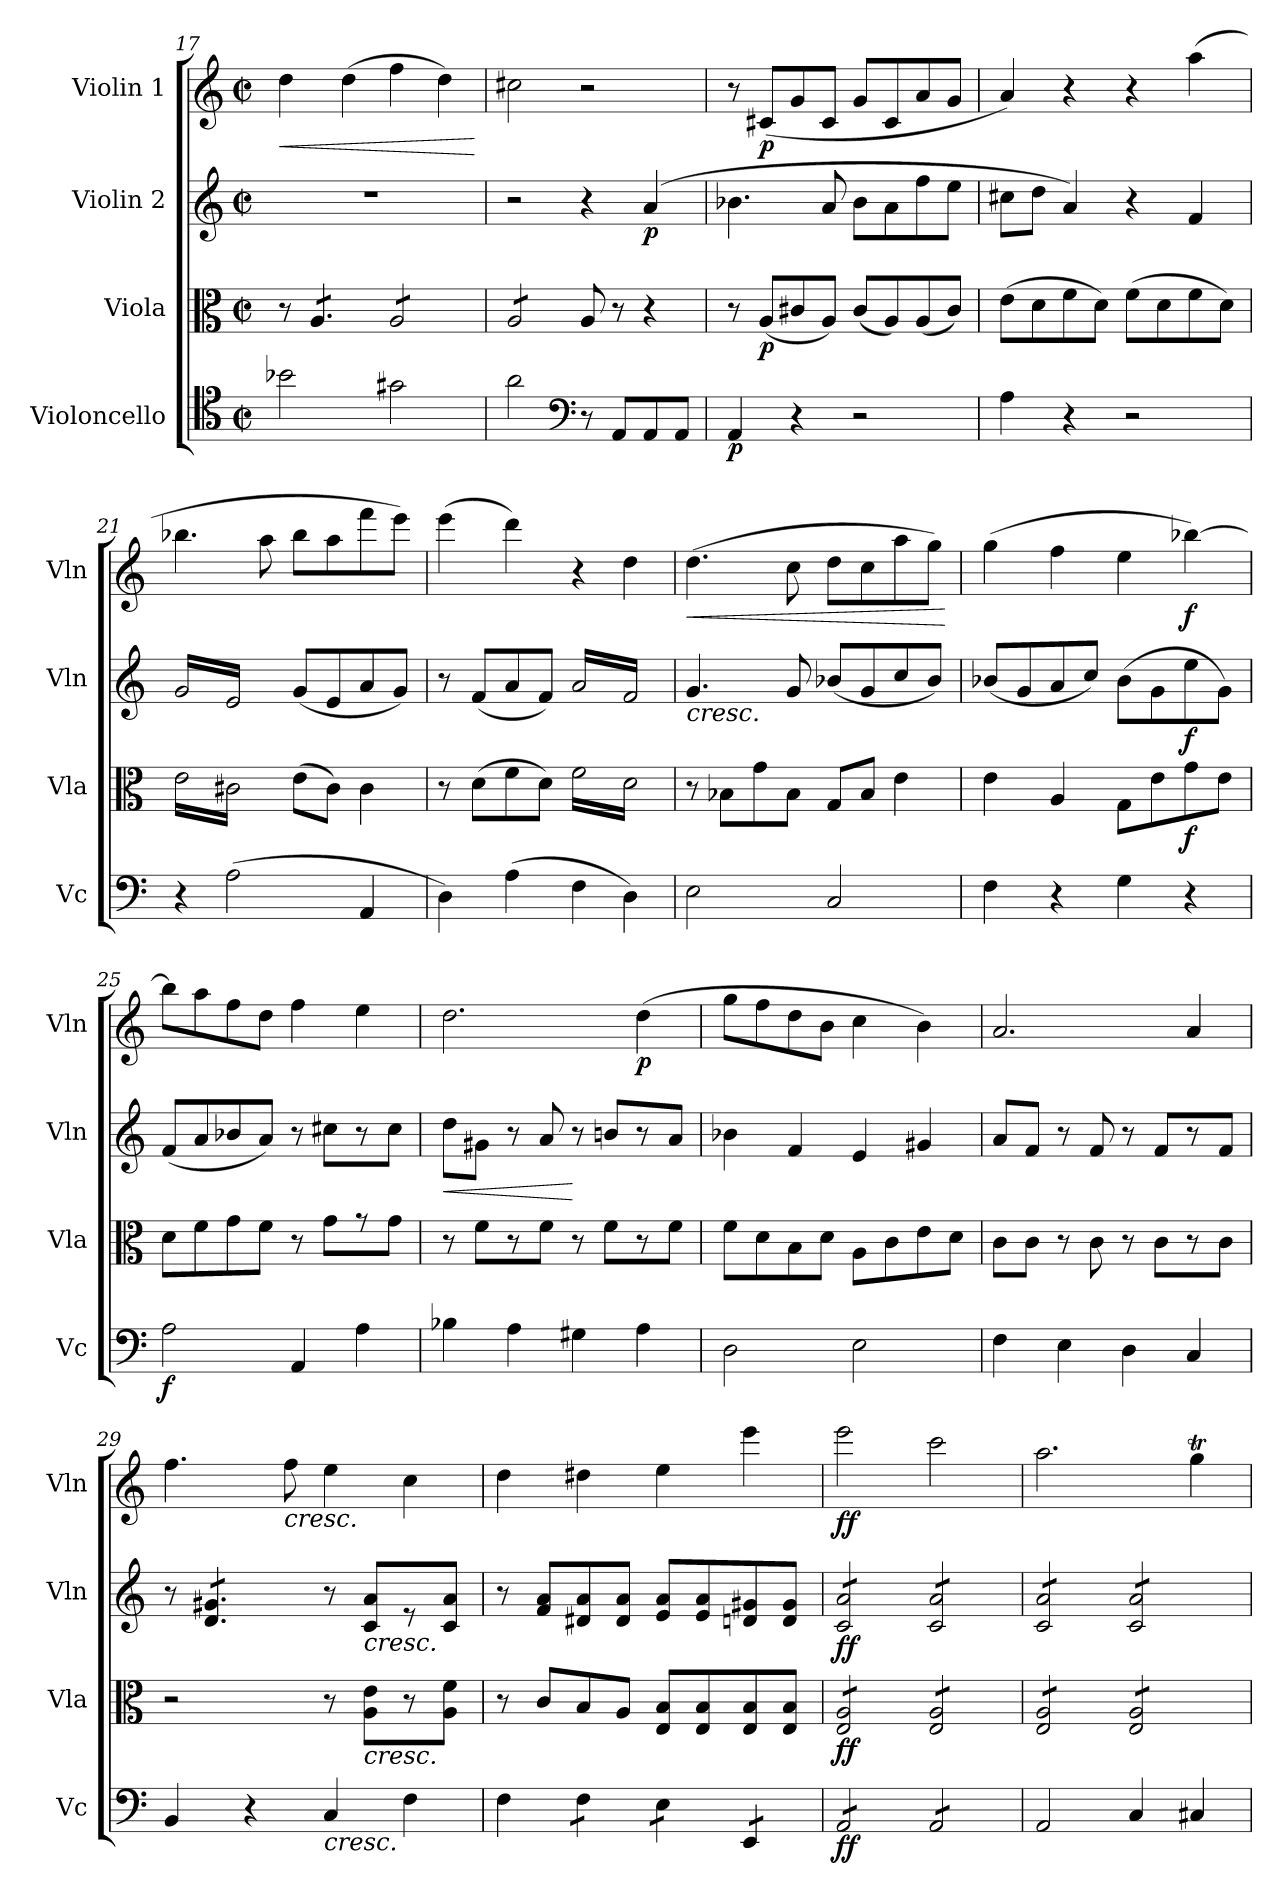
**kern	**dynam	**kern	**dynam	**kern	**dynam	**kern	**dynam
*part4	*part4	*part3	*part3	*part2	*part2	*part1	*part1
*staff4	*staff4	*staff3	*staff3	*staff2	*staff2	*staff1	*staff1
*I"Violoncello	*	*I"Viola	*	*I"Violin 2	*	*I"Violin 1	*
*I'Vc	*	*I'Vla	*	*I'Vln	*	*I'Vln	*
*clefC4	*	*clefC3	*	*clefG2	*	*clefG2	*
*k[]	*	*k[]	*	*k[]	*	*k[]	*
*M2/2	*	*M2/2	*	*M2/2	*	*M2/2	*
*met(c|)	*	*met(c|)	*	*met(c|)	*	*met(c|)	*
=17	=17	=17	=17	=17	=17	=17	=17
!	!	!	!	!	!	!	!LO:HP:b
2b-X\	.	8r	.	1r	.	4dd\	<
*	*	*tremolo	*	*	*	*	*
.	.	8A/L	.	.	.	.	.
.	.	8A/	.	.	.	(4dd\	.
.	.	8A/J	.	.	.	.	.
2g#X\	.	8A/L	.	.	.	4ff\	.
.	.	8A/	.	.	.	.	.
.	.	8A/	.	.	.	4dd\)	.
.	.	8A/J	.	.	.	.	.
.	.	.	.	.	.	.	[
!!LO:LB:g=z
=18	=18	=18	=18	=18	=18	=18	=18
2a\	.	8A/L	.	2r	.	2cc#X\	.
.	.	8A/	.	.	.	.	.
.	.	8A/	.	.	.	.	.
.	.	8A/J	.	.	.	.	.
*	*	*Xtremolo	*	*	*	*	*
*clefF4	*	*	*	*	*	*	*
8r	.	8A/	.	4r	.	2r	.
8AA/L	.	8r	.	.	.	.	.
!	!	!	!	!	!LO:DY:b	!	!
8AA/	.	4r	.	(4a/	p	.	.
8AA/J	.	.	.	.	.	.	.
=19	=19	=19	=19	=19	=19	=19	=19
!	!LO:DY:b	!	!	!	!	!	!
4AA/	p	8r	.	4.b-X\	.	8r	.
!	!	!	!LO:DY:b	!	!	!	!LO:DY:b
.	.	(8A/L	p	.	.	(8c#X/L	p
4r	.	8c#X/	.	.	.	8g/	.
.	.	8A/J)	.	8a/	.	8c#/J	.
2r	.	(8c#/L	.	8b-\L	.	8g/L	.
.	.	8A/)	.	8a\	.	8c#/	.
.	.	(8A/	.	8ff\	.	8a/	.
.	.	8c#/J)	.	8ee\J	.	8g/J	.
=20	=20	=20	=20	=20	=20	=20	=20
4A\	.	(8e\L	.	8cc#X\L	.	4a/)	.
.	.	8d\	.	8dd\J	.	.	.
4r	.	8f\	.	4a/)	.	4r	.
.	.	8d\J)	.	.	.	.	.
2r	.	(8f\L	.	4r	.	4r	.
.	.	8d\	.	.	.	.	.
.	.	8f\	.	(4f/	.	(4aa\	.
.	.	8d\J)	.	.	.	.	.
=21	=21	=21	=21	=21	=21	=21	=21
*	*	*tremolo	*	*	*	*	*
*	*	*	*	*tremolo	*	*	*
4r	.	(16e\LL	.	16g/LL	.	4.bb-X\	.
.	.	16c#X\)	.	16e/)	.	.	.
.	.	16e\	.	16g/	.	.	.
.	.	16c#X\)	.	16e/)	.	.	.
(2A\	.	16e\	.	16g/	.	.	.
.	.	16c#X\)	.	16e/)	.	.	.
.	.	16e\	.	16g/	.	8aa\	.
.	.	16c#X\)JJ	.	16e/)JJ	.	.	.
*	*	*	*	*Xtremolo	*	*	*
*	*	*Xtremolo	*	*	*	*	*
.	.	(8e\L	.	(8g/L	.	8bb-\L	.
.	.	.	.	.	.	.	.
.	.	8c#\J)	.	8e/	.	8aa\	.
.	.	.	.	.	.	.	.
4AA/	.	4c#\	.	8a/	.	8fff\	.
.	.	.	.	8g/J)	.	8eee\J)	.
=22	=22	=22	=22	=22	=22	=22	=22
4D\)	.	8r	.	8r	.	(4eee\	.
.	.	(8d\L	.	(8f/L	.	.	.
(4A\	.	8f\	.	8a/	.	4ddd\)	.
.	.	8d\J)	.	8f/J)	.	.	.
*	*	*tremolo	*	*	*	*	*
*	*	*	*	*tremolo	*	*	*
4F\	.	(16f\LL	.	(16a/LL	.	4r	.
.	.	16d\)	.	16f/)	.	.	.
.	.	16f\	.	16a/	.	.	.
.	.	16d\)	.	16f/)	.	.	.
4D\)	.	16f\	.	16a/	.	4dd\	.
.	.	16d\)	.	16f/)	.	.	.
.	.	16f\	.	16a/	.	.	.
.	.	16d\)JJ	.	16f/)JJ	.	.	.
*	*	*	*	*Xtremolo	*	*	*
*	*	*Xtremolo	*	*	*	*	*
!!LO:LB:g=z
=23	=23	=23	=23	=23	=23	=23	=23
!	!	!	!	!	!LO:HP:b	!	!LO:HP:b
2E\	.	8r	.	4.g/	<	(4.dd\	<
.	.	.	.	.	.	.	.
.	.	8B-X\L	.	.	.	.	.
.	.	.	.	.	.	.	.
.	.	8g\	.	.	.	.	.
.	.	8B-\J	.	8g/	.	8cc\	.
2C/	.	8G/L	.	(8b-X/L	.	8dd\L	.
.	.	8B-/J	.	8g/	.	8cc\	.
.	.	4e\	.	8cc/	.	8aa\	.
.	.	.	.	8b-/J)	.	8gg\J)	.
.	.	.	.	.	.	.	[
=24	=24	=24	=24	=24	=24	=24	=24
4F\	.	4e\	.	(8b-X/L	.	(4gg\	.
.	.	.	.	8g/	.	.	.
4r	.	4A/	.	8a/	.	4ff\	.
.	.	.	.	8cc/J)	.	.	.
4G\	.	8G\L	.	(8b-\L	.	4ee\	.
.	.	8e\	.	8g\	.	.	.
!	!	!	!LO:DY:b	!	!LO:DY:b	!	!LO:DY:b
4r	.	8g\	f	8ee\	f	[4bb-X\)	f
.	.	8e\J	.	8g\J)	.	.	.
=25	=25	=25	=25	=25	=25	=25	=25
!	!LO:DY:b	!	!	!	!	!	!
2A\	f	8d\L	.	(8f/L	.	8bb-\L]	.
.	.	8f\	.	8a/	.	8aa\	.
.	.	8g\	.	8b-X/	.	8ff\	.
.	.	8f\J	.	8a/J)	.	8dd\J	.
4AA/	.	8r	.	8r	.	4ff\	.
.	.	8g\L	.	8cc#X\L	.	.	.
4A\	.	8r	.	8r	.	4ee\	.
.	.	8g\J	.	8cc#\J	.	.	.
=26	=26	=26	=26	=26	=26	=26	=26
!	!	!	!	!	!LO:HP:b	!	!
4B-X\	.	8r	.	8dd\L	<	2.dd\	.
.	.	8f\L	.	8g#X\J	.	.	.
4A\	.	8r	.	8r	.	.	.
.	.	8f\J	.	8a/	.	.	.
4G#X\	.	8r	.	8r	[	.	.
.	.	8f\L	.	8bn/L	.	.	.
!	!	!	!	!	!	!	!LO:DY:b
4A\	.	8r	.	8r	.	(4dd\	p
.	.	8f\J	.	8a/J	.	.	.
.	.	.	.	.	[	.	.
=27	=27	=27	=27	=27	=27	=27	=27
2D\	.	8f\L	.	4b-X\	.	8gg\L	.
.	.	8d\	.	.	.	8ff\	.
.	.	8B\	.	4f/	.	8dd\	.
.	.	8d\J	.	.	.	8b\J	.
2E\	.	8A\L	.	4e/	.	4cc\	.
.	.	8c\	.	.	.	.	.
.	.	8e\	.	4g#X/	.	4b\)	.
.	.	8d\J	.	.	.	.	.
!!LO:PB:g=z
=28	=28	=28	=28	=28	=28	=28	=28
4F\	.	8c\L	.	8a/L	.	2.a/	.
.	.	8c\J	.	8f/J	.	.	.
4E\	.	8r	.	8r	.	.	.
.	.	8c\	.	8f/	.	.	.
4D\	.	8r	.	8r	.	.	.
.	.	8c\L	.	8f/L	.	.	.
4C/	.	8r	.	8r	.	4a/	.
.	.	8c\J	.	8f/J	.	.	.
=29	=29	=29	=29	=29	=29	=29	=29
4BB/	.	2r	.	8r	.	4.ff\	.
*	*	*	*	*tremolo	*	*	*
.	.	.	.	8d/ 8g#X/L	.	.	.
4r	.	.	.	8d/ 8g#X/	.	.	.
!	!	!	!	!	!	!LO:TX:b:i:t=cresc.	!
.	.	.	.	8d/ 8g#X/J	.	8ff\	.
*	*	*	*	*Xtremolo	*	*	*
!LO:TX:b:i:t=cresc.	!	!	!	!	!	!	!
4C/	.	8r	.	8r	.	4ee\	.
!	!	!	!	!LO:TX:b:i:t=cresc.	!	!	!
!	!	!LO:TX:b:i:t=cresc.	!	!	!	!	!
.	.	8A\ 8e\L	.	8c/ 8a/L	.	.	.
4F\	.	8r	.	8r	.	4cc\	.
.	.	8A\ 8f\J	.	8c/ 8a/J	.	.	.
=30	=30	=30	=30	=30	=30	=30	=30
4F\	.	8r	.	8r	.	4dd\	.
.	.	8c/L	.	8f/ 8a/L	.	.	.
*tremolo	*	*	*	*	*	*	*
8F\L	.	8B/	.	8d#X/ 8a/	.	4dd#X\	.
8F\J	.	8A/J	.	8d#/ 8a/J	.	.	.
8E\L	.	8E/ 8B/L	.	8e/ 8a/L	.	4ee\	.
8E\J	.	8E/ 8B/	.	8e/ 8a/	.	.	.
8EE/L	.	8E/ 8B/	.	8dnj/ 8g#X/	.	4eee\	.
8EE/J	.	8E/ 8B/J	.	8d/ 8g#/J	.	.	.
=31	=31	=31	=31	=31	=31	=31	=31
!	!LO:DY:b	!	!LO:DY:b	!	!LO:DY:b	!	!LO:DY:b
*	*	*tremolo	*	*	*	*	*
*	*	*	*	*tremolo	*	*	*
8AA/L	ff	8E/ 8A/L	ff	8c/ 8a/L	ff	2eee\	ff
8AA/	.	8E/ 8A/	.	8c/ 8a/	.	.	.
8AA/	.	8E/ 8A/	.	8c/ 8a/	.	.	.
8AA/J	.	8E/ 8A/J	.	8c/ 8a/J	.	.	.
8AA/L	.	8E/ 8A/L	.	8c/ 8a/L	.	2ccc\	.
8AA/	.	8E/ 8A/	.	8c/ 8a/	.	.	.
8AA/	.	8E/ 8A/	.	8c/ 8a/	.	.	.
8AA/J	.	8E/ 8A/J	.	8c/ 8a/J	.	.	.
*Xtremolo	*	*	*	*	*	*	*
=32	=32	=32	=32	=32	=32	=32	=32
2AA/	.	8E/ 8A/L	.	8c/ 8a/L	.	2.aa\	.
.	.	8E/ 8A/	.	8c/ 8a/	.	.	.
.	.	8E/ 8A/	.	8c/ 8a/	.	.	.
.	.	8E/ 8A/J	.	8c/ 8a/J	.	.	.
4C/	.	8E/ 8A/L	.	8c/ 8a/L	.	.	.
.	.	8E/ 8A/	.	8c/ 8a/	.	.	.
4C#X/	.	8E/ 8A/	.	8c/ 8a/	.	4ggT\	.
.	.	8E/ 8A/J	.	8c/ 8a/J	.	.	.
*	*	*	*	*Xtremolo	*	*	*
*	*	*Xtremolo	*	*	*	*	*
=	=	=	=	=	=	=	=
*-	*-	*-	*-	*-	*-	*-	*-
